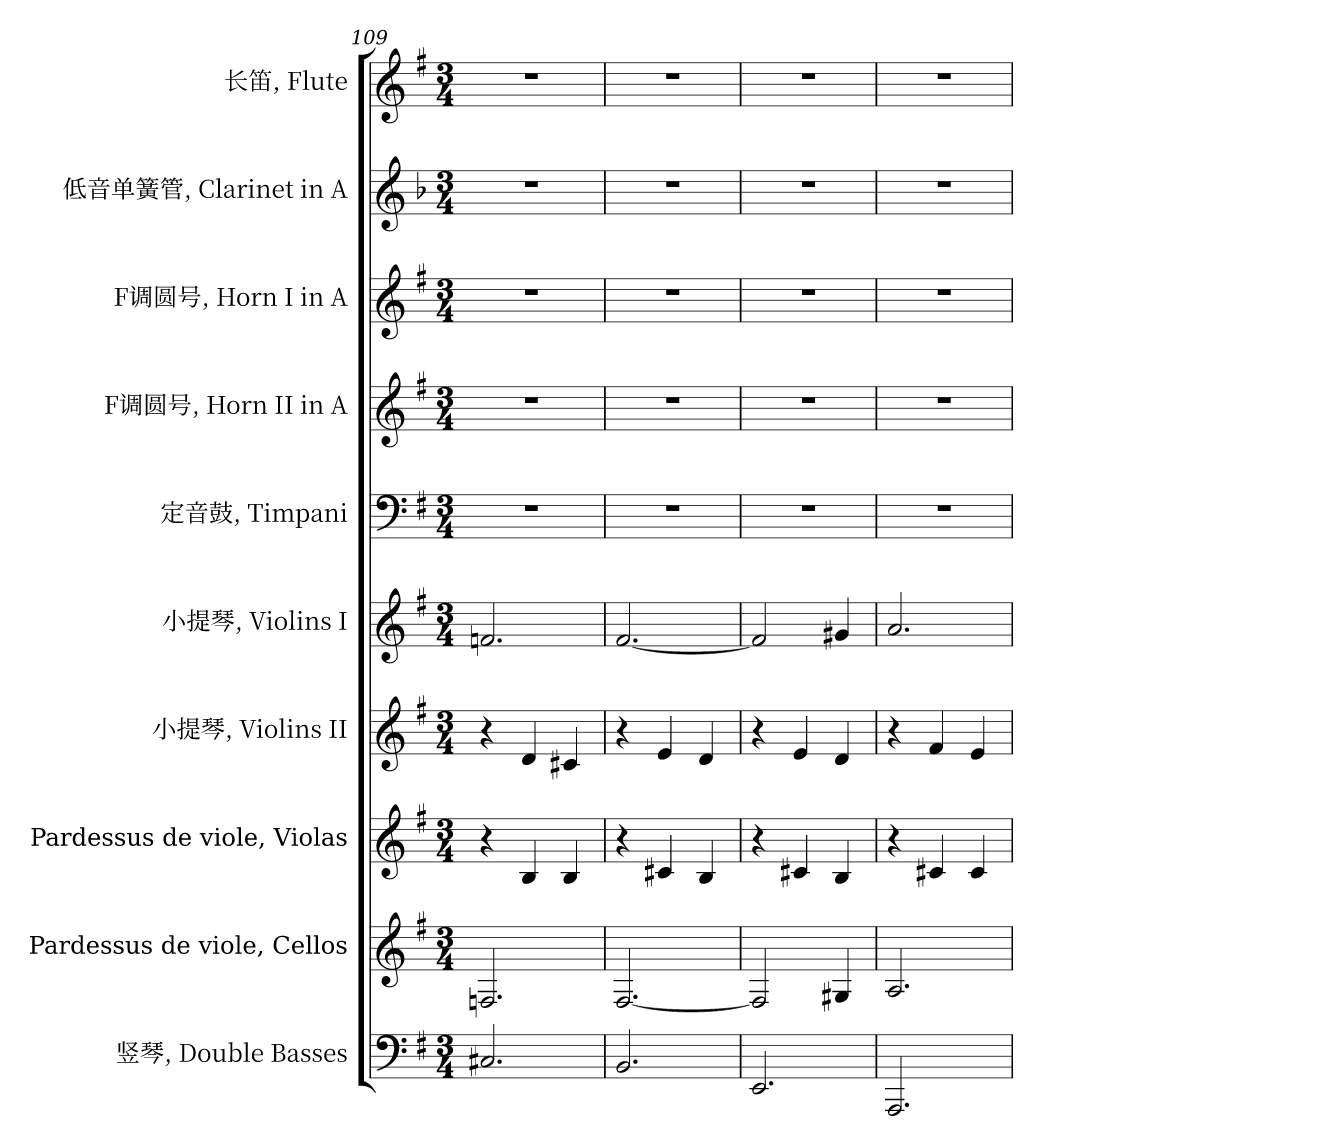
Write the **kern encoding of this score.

**kern	**kern	**kern	**kern	**kern	**kern	**kern	**kern	**kern	**kern
*part10	*part9	*part8	*part7	*part6	*part5	*part4	*part3	*part2	*part1
*staff10	*staff9	*staff8	*staff7	*staff6	*staff5	*staff4	*staff3	*staff2	*staff1
*I"竖琴, Double Basses	*I"Pardessus de viole, Cellos	*I"Pardessus de viole, Violas	*I"小提琴, Violins II	*I"小提琴, Violins I	*I"定音鼓, Timpani	*I"F调圆号, Horn II in A	*I"F调圆号, Horn I in A	*I"低音单簧管, Clarinet in A	*I"长笛, Flute
*	*I'Pds. v.	*I'Pds. v.	*I'Vln.	*I'Vln.	*I'Timp.	*I'F Hn.	*I'F Hn.	*	*I'Fl.
*clefF4	*clefG2	*clefG2	*clefG2	*clefG2	*clefF4	*clefG2	*clefG2	*clefG2	*clefG2
*	*	*	*	*	*	*ITrd4c7	*ITrd4c7	*ITrd8c14	*
*k[f#]	*k[f#]	*k[f#]	*k[f#]	*k[f#]	*k[f#]	*k[]	*k[]	*k[b-]	*k[f#]
*M3/4	*M3/4	*M3/4	*M3/4	*M3/4	*M3/4	*M3/4	*M3/4	*M3/4	*M3/4
*MM88	*MM88	*MM88	*MM88	*MM88	*MM88	*MM88	*MM88	*MM88	*MM88
=109	=109	=109	=109	=109	=109	=109	=109	=109	=109
2.C#X/	2.Fn/	4r	4r	2.fn/	2.r	2.r	2.r	2.r	2.r
.	.	4B/	4d/	.	.	.	.	.	.
.	.	4B/	4c#X/	.	.	.	.	.	.
=110	=110	=110	=110	=110	=110	=110	=110	=110	=110
*	*	*	*	*	*	*	*	*	*MM88
2.BB/	[2.F#/	4r	4r	[2.f#/	2.r	2.r	2.r	2.r	2.r
.	.	4c#X/	4e/	.	.	.	.	.	.
.	.	4B/	4d/	.	.	.	.	.	.
=111	=111	=111	=111	=111	=111	=111	=111	=111	=111
*	*	*	*	*	*	*	*	*	*MM88
2.EE/	2F#/]	4r	4r	2f#/]	2.r	2.r	2.r	2.r	2.r
.	.	4c#X/	4e/	.	.	.	.	.	.
.	4G#X/	4B/	4d/	4g#X/	.	.	.	.	.
=112	=112	=112	=112	=112	=112	=112	=112	=112	=112
*	*	*	*	*	*	*	*	*	*MM88
2.AAA/	2.A/	4r	4r	2.a/	2.r	2.r	2.r	2.r	2.r
.	.	4c#X/	4f#/	.	.	.	.	.	.
.	.	4c#/	4e/	.	.	.	.	.	.
=	=	=	=	=	=	=	=	=	=
*-	*-	*-	*-	*-	*-	*-	*-	*-	*-
